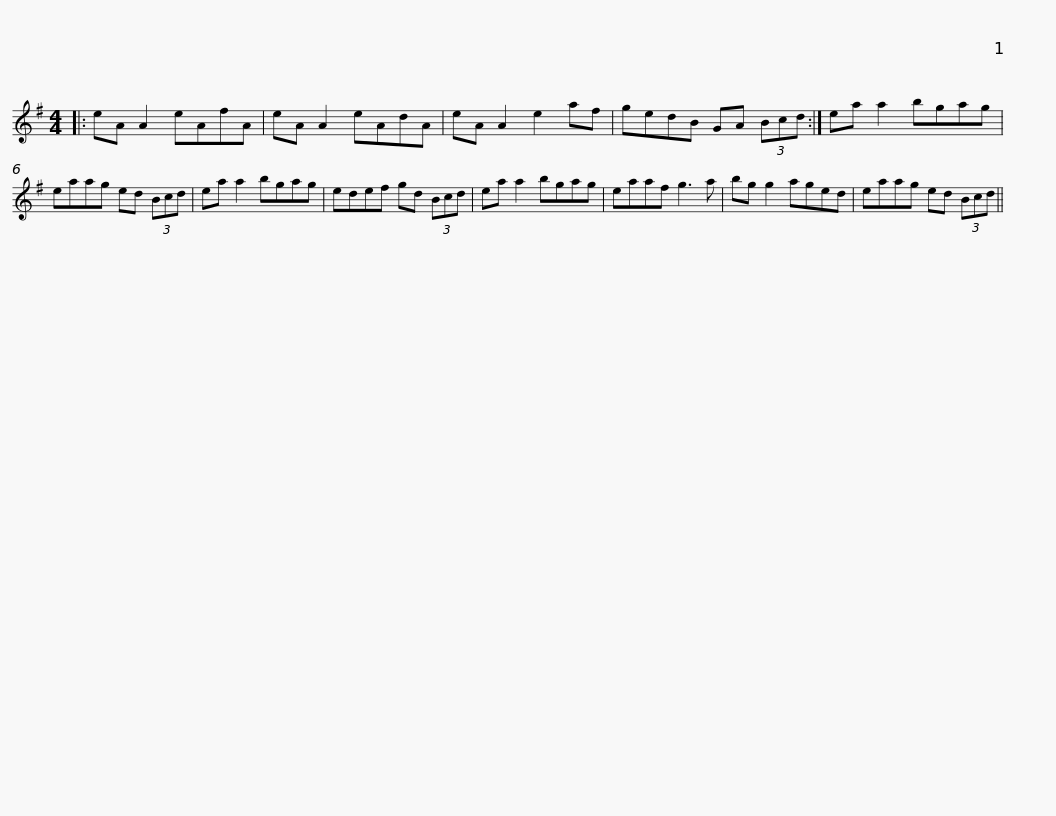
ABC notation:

X:1
L:1/8
M:4/4
I:linebreak $
K:G
V:1 treble
V:1
|: eA A2 eAfA | eA A2 eAdA | eA A2 e2 af | gedB GA (3Bcd :| ea a2 bgag |$ %5
 eaag ed (3Bcd | ea a2 bgag | edef gd (3Bcd | ea a2 bgag | eaaf g3 a |$ %10
 bg g2 aged | eaag ed (3Bcd || %12
